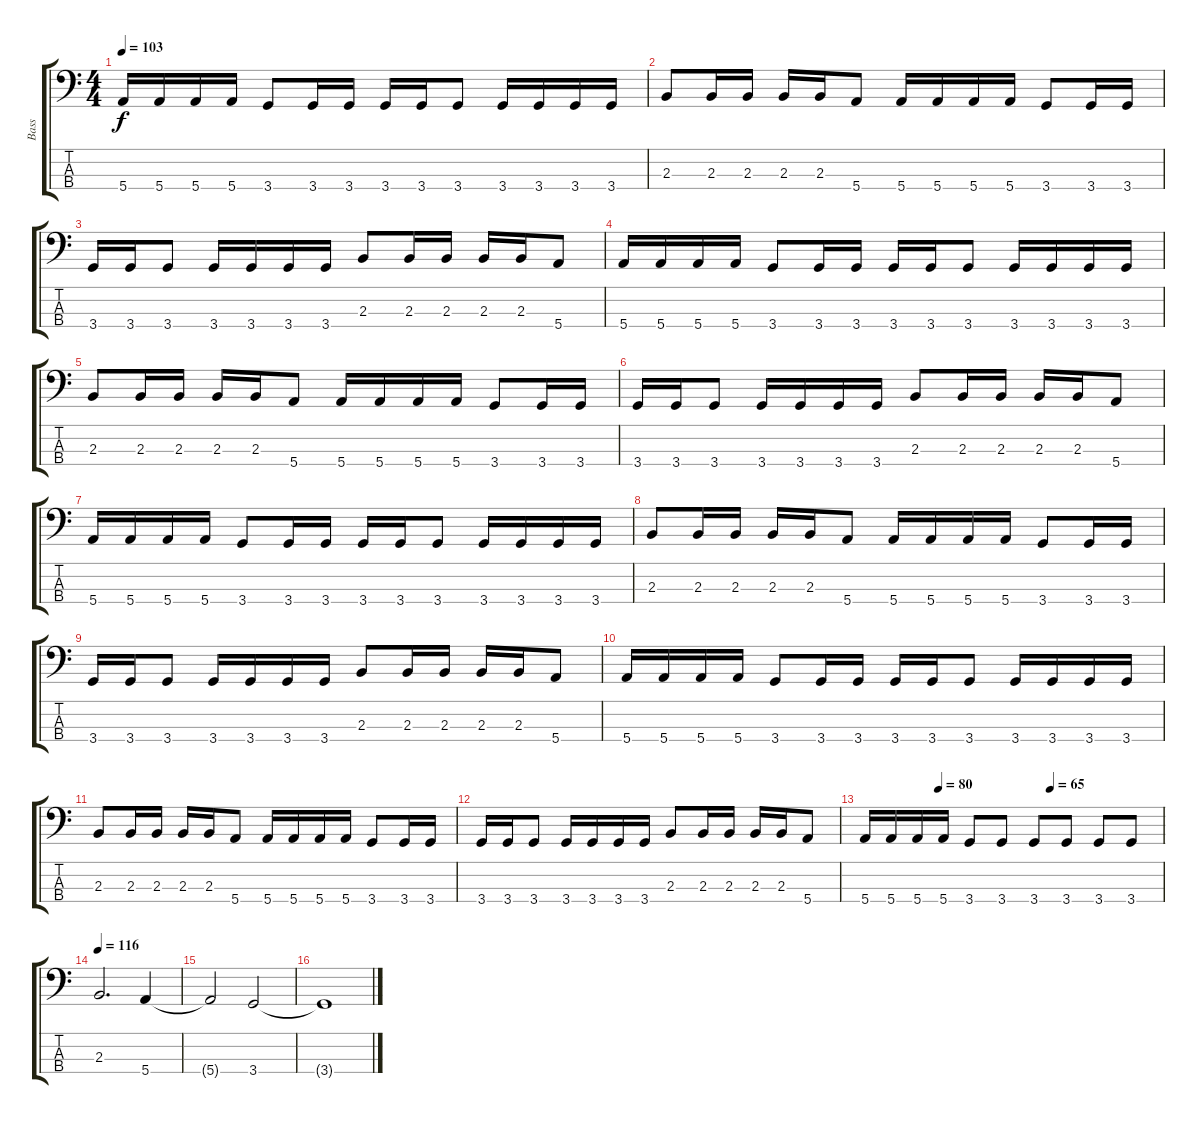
\track ("Bass" "Bass") {instrument electricbassfinger}
\staff {score tabs}
\tuning (G2 D2 A1 E1) {hide}
\ts (4 4)
\tempo 103
\clef f4
\ks c
5.4.16{dy f} 5.4.16 5.4.16 5.4.16 3.4.8 3.4.16 3.4.16 3.4.16 3.4.16 3.4.8 3.4.16 3.4.16 3.4.16 3.4.16 |
2.3.8 2.3.16 2.3.16 2.3.16 2.3.16 5.4.8 5.4.16 5.4.16 5.4.16 5.4.16 3.4.8 3.4.16 3.4.16 |
3.4.16 3.4.16 3.4.8 3.4.16 3.4.16 3.4.16 3.4.16 2.3.8 2.3.16 2.3.16 2.3.16 2.3.16 5.4.8 |
5.4.16 5.4.16 5.4.16 5.4.16 3.4.8 3.4.16 3.4.16 3.4.16 3.4.16 3.4.8 3.4.16 3.4.16 3.4.16 3.4.16 |
2.3.8 2.3.16 2.3.16 2.3.16 2.3.16 5.4.8 5.4.16 5.4.16 5.4.16 5.4.16 3.4.8 3.4.16 3.4.16 |
3.4.16 3.4.16 3.4.8 3.4.16 3.4.16 3.4.16 3.4.16 2.3.8 2.3.16 2.3.16 2.3.16 2.3.16 5.4.8 |
5.4.16 5.4.16 5.4.16 5.4.16 3.4.8 3.4.16 3.4.16 3.4.16 3.4.16 3.4.8 3.4.16 3.4.16 3.4.16 3.4.16 |
2.3.8 2.3.16 2.3.16 2.3.16 2.3.16 5.4.8 5.4.16 5.4.16 5.4.16 5.4.16 3.4.8 3.4.16 3.4.16 |
3.4.16 3.4.16 3.4.8 3.4.16 3.4.16 3.4.16 3.4.16 2.3.8 2.3.16 2.3.16 2.3.16 2.3.16 5.4.8 |
5.4.16 5.4.16 5.4.16 5.4.16 3.4.8 3.4.16 3.4.16 3.4.16 3.4.16 3.4.8 3.4.16 3.4.16 3.4.16 3.4.16 |
2.3.8 2.3.16 2.3.16 2.3.16 2.3.16 5.4.8 5.4.16 5.4.16 5.4.16 5.4.16 3.4.8 3.4.16 3.4.16 |
3.4.16 3.4.16 3.4.8 3.4.16 3.4.16 3.4.16 3.4.16 2.3.8 2.3.16 2.3.16 2.3.16 2.3.16 5.4.8 |
\tempo (80 0.25)
\tempo (65 0.625)
5.4.16 5.4.16 5.4.16 5.4.16 3.4.8 3.4.8 3.4.8 3.4.8 3.4.8 3.4.8 |
\tempo 116
2.3.2{d} 5.4.4 |
5.4{t}.2 3.4.2 |
3.4{t}.1
